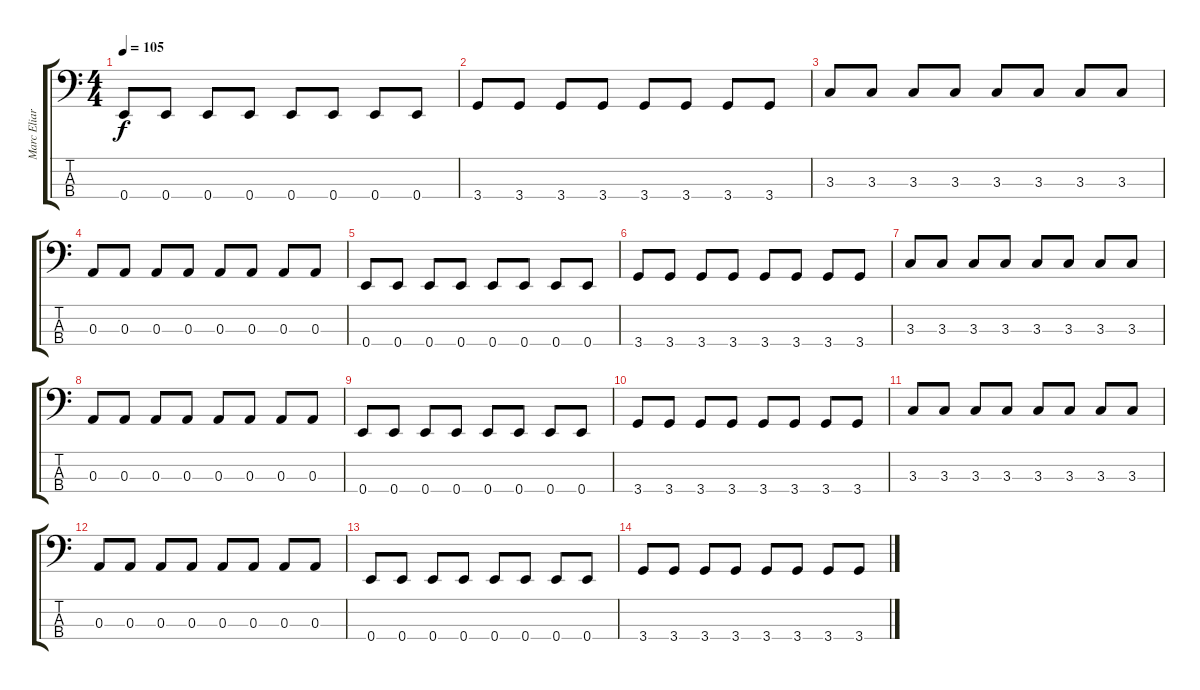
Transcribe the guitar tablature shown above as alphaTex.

\track ("Marc Eliard (basse)" "Marc Eliar") {instrument electricbassfinger}
\staff {score tabs}
\tuning (G2 D2 A1 E1) {hide}
\ts (4 4)
\tempo 105
\clef f4
\ks c
0.4.8{dy f} 0.4.8 0.4.8 0.4.8 0.4.8 0.4.8 0.4.8 0.4.8 |
3.4.8 3.4.8 3.4.8 3.4.8 3.4.8 3.4.8 3.4.8 3.4.8 |
3.3.8 3.3.8 3.3.8 3.3.8 3.3.8 3.3.8 3.3.8 3.3.8 |
0.3.8 0.3.8 0.3.8 0.3.8 0.3.8 0.3.8 0.3.8 0.3.8 |
0.4.8 0.4.8 0.4.8 0.4.8 0.4.8 0.4.8 0.4.8 0.4.8 |
3.4.8 3.4.8 3.4.8 3.4.8 3.4.8 3.4.8 3.4.8 3.4.8 |
3.3.8 3.3.8 3.3.8 3.3.8 3.3.8 3.3.8 3.3.8 3.3.8 |
0.3.8 0.3.8 0.3.8 0.3.8 0.3.8 0.3.8 0.3.8 0.3.8 |
0.4.8 0.4.8 0.4.8 0.4.8 0.4.8 0.4.8 0.4.8 0.4.8 |
3.4.8 3.4.8 3.4.8 3.4.8 3.4.8 3.4.8 3.4.8 3.4.8 |
3.3.8 3.3.8 3.3.8 3.3.8 3.3.8 3.3.8 3.3.8 3.3.8 |
0.3.8 0.3.8 0.3.8 0.3.8 0.3.8 0.3.8 0.3.8 0.3.8 |
0.4.8 0.4.8 0.4.8 0.4.8 0.4.8 0.4.8 0.4.8 0.4.8 |
3.4.8 3.4.8 3.4.8 3.4.8 3.4.8 3.4.8 3.4.8 3.4.8
